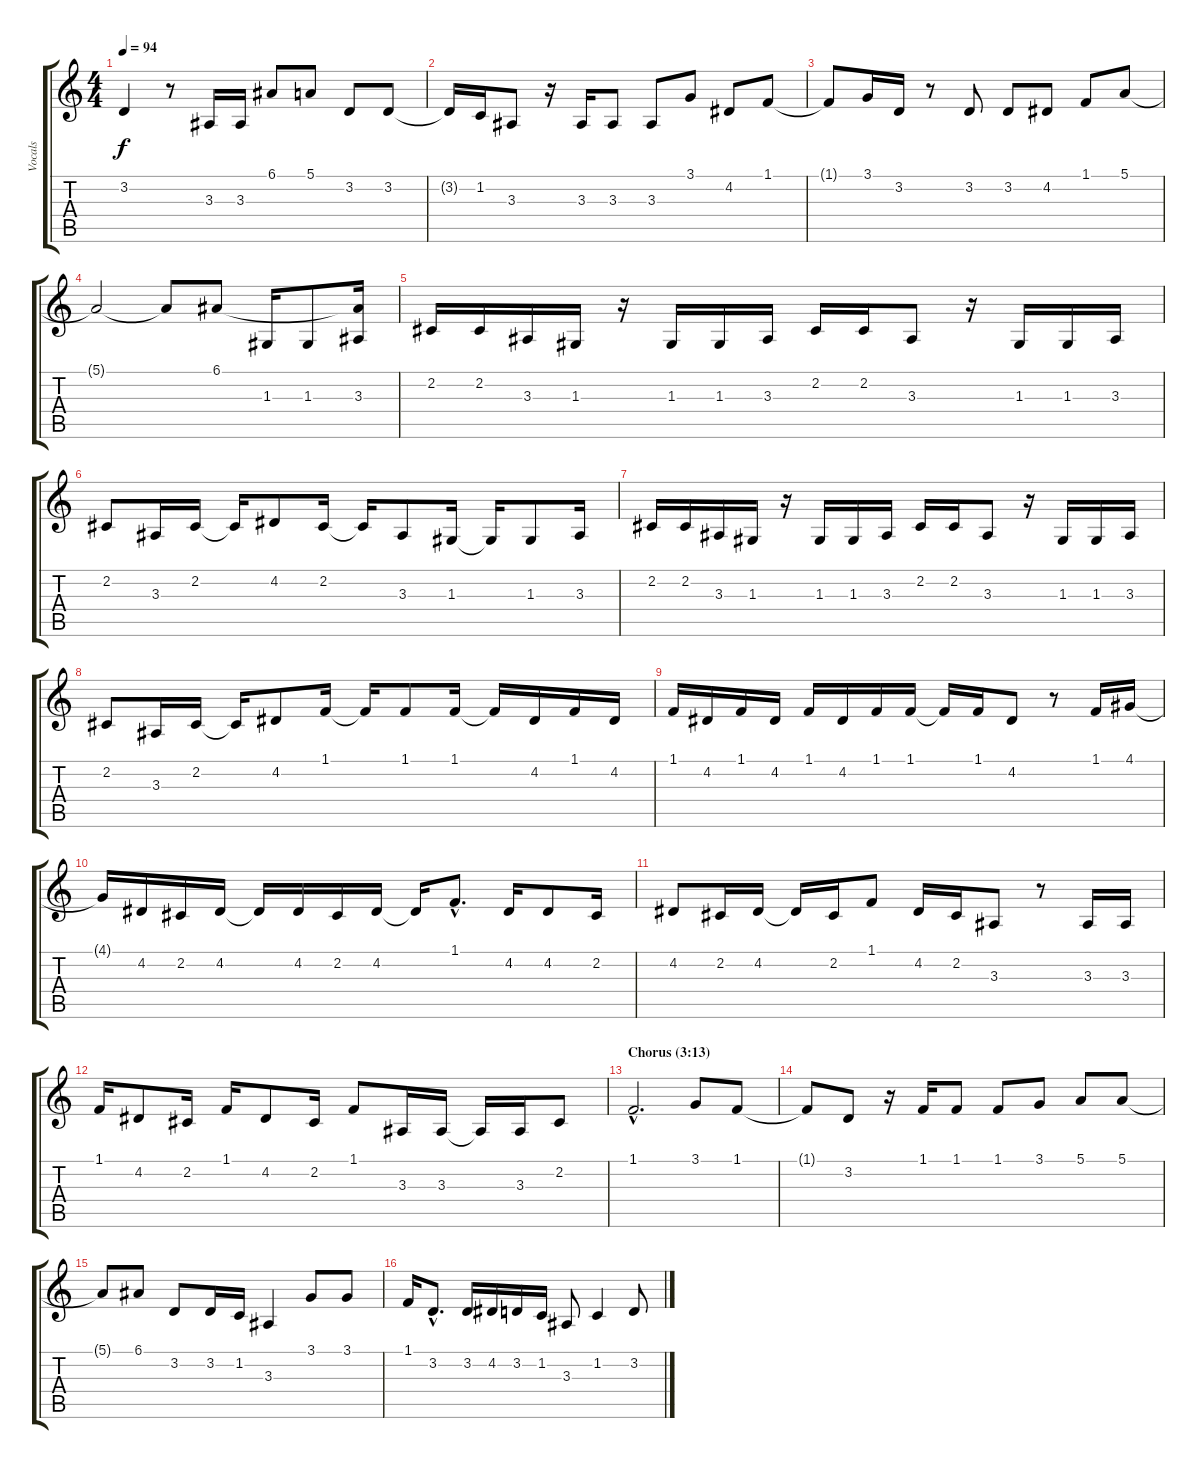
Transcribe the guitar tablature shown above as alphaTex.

\track ("Vocals" "Vocals") {instrument voiceoohs}
\staff {score tabs}
\tuning (E4 B3 G3 D3 A2 E2) {hide}
\ts (4 4)
\tempo 94
\clef g2
\ks c
3.2{t}.4{dy f} r.8 3.3.16 3.3.16 6.1.8 5.1.8 3.2.8 3.2.8 |
3.2{t}.16 1.2.16 3.3.8 r.16 3.3.16 3.3.8 3.3.8 3.1.8 4.2.8 1.1.8 |
1.1{t}.8 3.1.16 3.2.16 r.8 3.2.8 3.2.8 4.2.8 1.1.8 5.1.8 |
5.1{t}.2 5.1{t}.8 6.1.8 1.3.16 1.3.8 (6.1{t} 3.3).16 |
2.2.16 2.2.16 3.3.16 1.3.16 r.16 1.3.16 1.3.16 3.3.16 2.2.16 2.2.16 3.3.8 r.16 1.3.16 1.3.16 3.3.16 |
2.2.8 3.3.16 2.2.16 2.2{t}.16 4.2.8 2.2.16 2.2{t}.16 3.3.8 1.3.16 1.3{t}.16 1.3.8 3.3.16 |
2.2.16 2.2.16 3.3.16 1.3.16 r.16 1.3.16 1.3.16 3.3.16 2.2.16 2.2.16 3.3.8 r.16 1.3.16 1.3.16 3.3.16 |
2.2.8 3.3.16 2.2.16 2.2{t}.16 4.2.8 1.1.16 1.1{t}.16 1.1.8 1.1.16 1.1{t}.16 4.2.16 1.1.16 4.2.16 |
1.1.16 4.2.16 1.1.16 4.2.16 1.1.16 4.2.16 1.1.16 1.1.16 1.1{t}.16 1.1.16 4.2.8 r.8 1.1.16 4.1.16 |
4.1{t}.16 4.2.16 2.2.16 4.2.16 4.2{t}.16 4.2.16 2.2.16 4.2.16 4.2{t}.16 1.1{hac}.8{d} 4.2.16 4.2.8 2.2.16 |
4.2.8 2.2.16 4.2.16 4.2{t}.16 2.2.16 1.1.8 4.2.16 2.2.16 3.3.8 r.8 3.3.16 3.3.16 |
1.1.16 4.2.8 2.2.16 1.1.16 4.2.8 2.2.16 1.1.8 3.3.16 3.3.16 3.3{t}.16 3.3.16 2.2.8 |
\section ("" "Chorus (3:13)")
1.1{hac}.2{d} 3.1.8 1.1.8 |
1.1{t}.8 3.2.8 r.16 1.1.16 1.1.8 1.1.8 3.1.8 5.1.8 5.1.8 |
5.1{t}.8 6.1.8 3.2.8 3.2.16 1.2.16 3.3.4 3.1.8 3.1.8 |
1.1.16 3.2{hac}.8{d} 3.2.16 4.2.16 3.2.16 1.2.16 3.3.8 1.2.4 3.2.8
